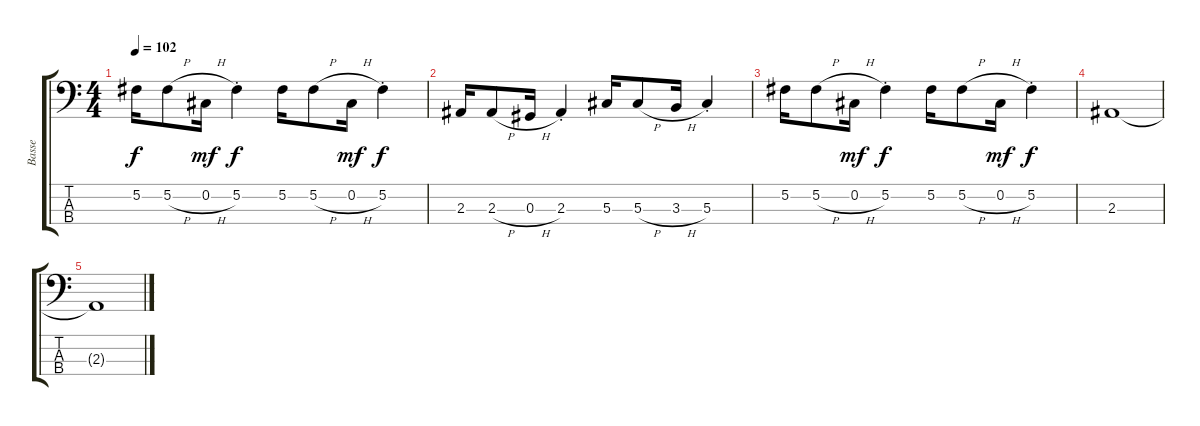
\track ("Basse" "Basse") {instrument electricbassfinger}
\staff {score tabs}
\tuning (Gb2 Db2 Ab1 Eb1) {hide}
\ts (4 4)
\tempo 102
\clef f4
\ks c
5.2.16{dy f} 5.2{h}.8 0.2{h}.16{dy mf} 5.2{st}.4{dy f} 5.2.16 5.2{h}.8 0.2{h}.16{dy mf} 5.2{st}.4{dy f} |
2.3.16 2.3{h}.8 0.3{h}.16 2.3{st}.4 5.3.16 5.3{h}.8 3.3{h}.16 5.3{st}.4 |
5.2.16 5.2{h}.8 0.2{h}.16{dy mf} 5.2{st}.4{dy f} 5.2.16 5.2{h}.8 0.2{h}.16{dy mf} 5.2{st}.4{dy f} |
2.3.1 |
2.3{t}.1
